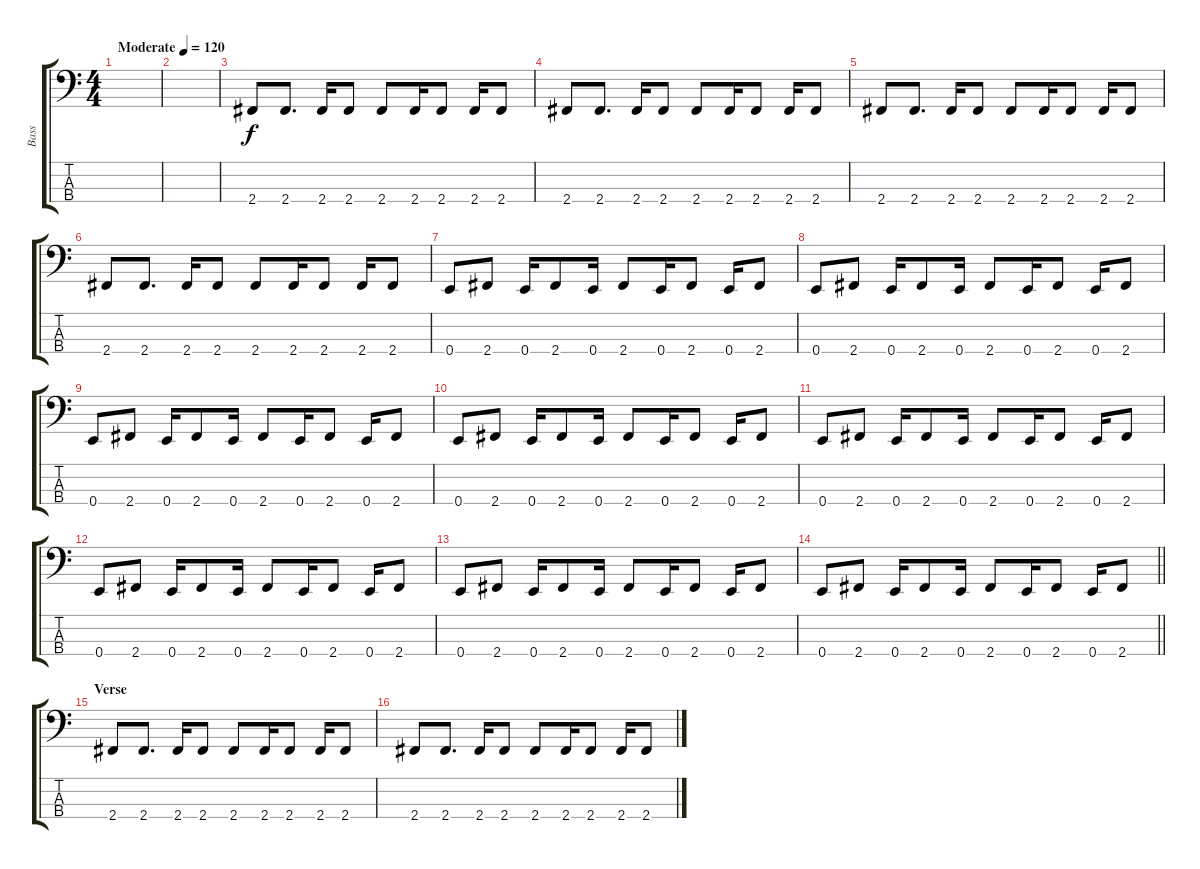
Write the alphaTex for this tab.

\track ("Bass" "Bass") {instrument electricbassfinger}
\staff {score tabs}
\tuning (G2 D2 A1 E1) {hide}
\ts (4 4)
\tempo (120 "Moderate")
\clef f4
\ks c
|
|
2.4.8 2.4.8{d} 2.4.16 2.4.8 2.4.8 2.4.16 2.4.8 2.4.16 2.4.8 |
2.4.8 2.4.8{d} 2.4.16 2.4.8 2.4.8 2.4.16 2.4.8 2.4.16 2.4.8 |
2.4.8 2.4.8{d} 2.4.16 2.4.8 2.4.8 2.4.16 2.4.8 2.4.16 2.4.8 |
2.4.8 2.4.8{d} 2.4.16 2.4.8 2.4.8 2.4.16 2.4.8 2.4.16 2.4.8 |
0.4.8 2.4.8 0.4.16 2.4.8 0.4.16 2.4.8 0.4.16 2.4.8 0.4.16 2.4.8 |
0.4.8 2.4.8 0.4.16 2.4.8 0.4.16 2.4.8 0.4.16 2.4.8 0.4.16 2.4.8 |
0.4.8 2.4.8 0.4.16 2.4.8 0.4.16 2.4.8 0.4.16 2.4.8 0.4.16 2.4.8 |
0.4.8 2.4.8 0.4.16 2.4.8 0.4.16 2.4.8 0.4.16 2.4.8 0.4.16 2.4.8 |
0.4.8 2.4.8 0.4.16 2.4.8 0.4.16 2.4.8 0.4.16 2.4.8 0.4.16 2.4.8 |
0.4.8 2.4.8 0.4.16 2.4.8 0.4.16 2.4.8 0.4.16 2.4.8 0.4.16 2.4.8 |
0.4.8 2.4.8 0.4.16 2.4.8 0.4.16 2.4.8 0.4.16 2.4.8 0.4.16 2.4.8 |
\barLineRight lightlight
0.4.8 2.4.8 0.4.16 2.4.8 0.4.16 2.4.8 0.4.16 2.4.8 0.4.16 2.4.8 |
\section ("" "Verse")
2.4.8 2.4.8{d} 2.4.16 2.4.8 2.4.8 2.4.16 2.4.8 2.4.16 2.4.8 |
2.4.8 2.4.8{d} 2.4.16 2.4.8 2.4.8 2.4.16 2.4.8 2.4.16 2.4.8
